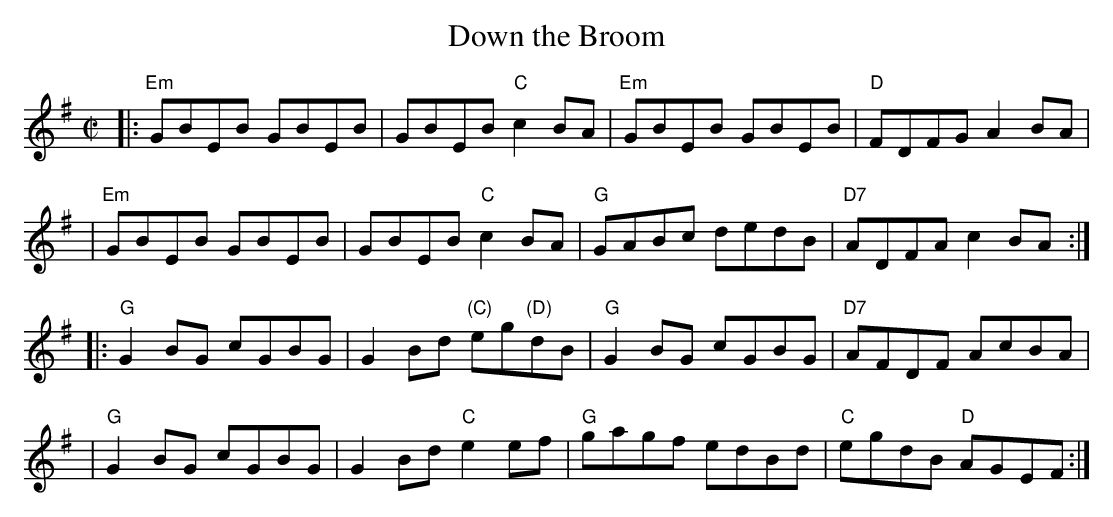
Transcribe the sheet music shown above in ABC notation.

X:1
T: Down the Broom
M: C|
L: 1/8
K: Em
|: "Em"GBEB GBEB | GBEB "C"c2BA \
|  "Em"GBEB GBEB | "D"FDFG A2BA |
|  "Em"GBEB GBEB | GBEB "C"c2BA \
|  "G"GABc dedB | "D7"ADFA c2BA :|
|: "G"G2BG cGBG | G2Bd "(C)"eg"(D)"dB \
|  "G"G2BG cGBG | "D7"AFDF AcBA |
|  "G"G2BG cGBG | G2Bd "C"e2ef \
| "G"gagf edBd | "C"egdB "D"AGEF :|
